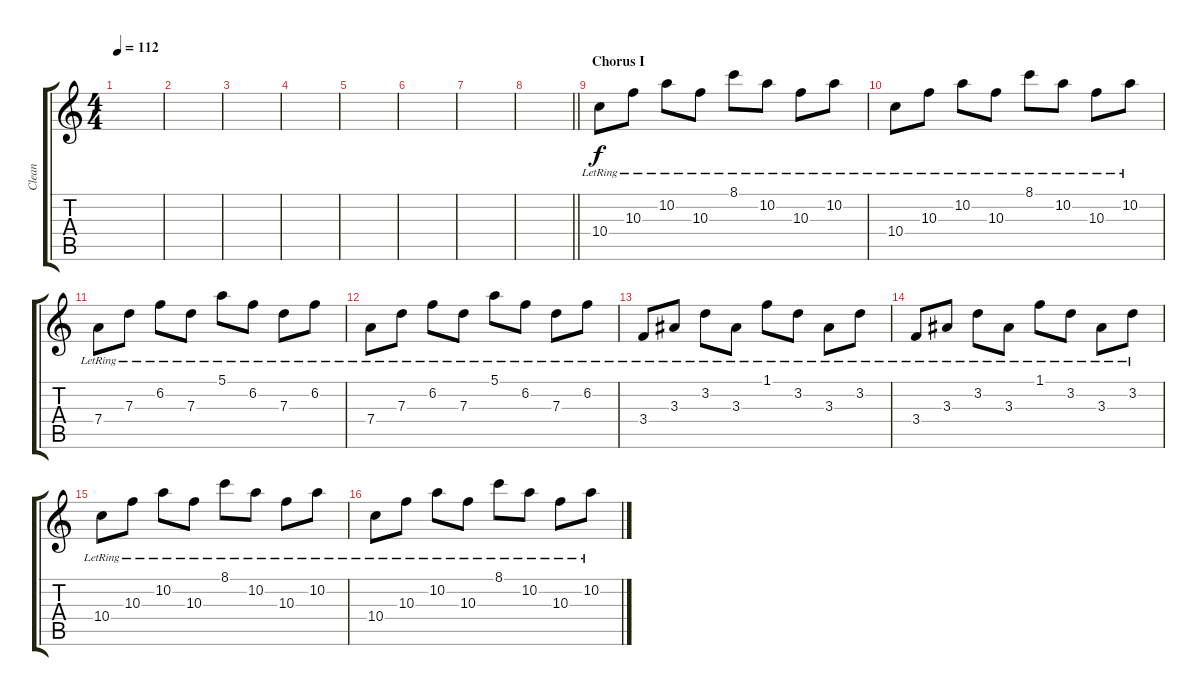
\track ("Clean" "Clean") {instrument acousticguitarsteel}
\staff {score tabs}
\tuning (E4 B3 G3 D3 A2 D2) {hide}
\ts (4 4)
\tempo 112
\clef g2
\ks c
|
|
|
|
|
|
|
\barLineRight lightlight
|
\section ("" "Chorus I")
10.4{lr}.8 10.3{lr}.8 10.2{lr}.8 10.3{lr}.8 8.1{lr}.8 10.2{lr}.8 10.3{lr}.8 10.2{lr}.8 |
10.4{lr}.8 10.3{lr}.8 10.2{lr}.8 10.3{lr}.8 8.1{lr}.8 10.2{lr}.8 10.3{lr}.8 10.2{lr}.8 |
7.4{lr}.8 7.3{lr}.8 6.2{lr}.8 7.3{lr}.8 5.1{lr}.8 6.2{lr}.8 7.3{lr}.8 6.2{lr}.8 |
7.4{lr}.8 7.3{lr}.8 6.2{lr}.8 7.3{lr}.8 5.1{lr}.8 6.2{lr}.8 7.3{lr}.8 6.2{lr}.8 |
3.4{lr}.8 3.3{lr}.8 3.2{lr}.8 3.3{lr}.8 1.1{lr}.8 3.2{lr}.8 3.3{lr}.8 3.2{lr}.8 |
3.4{lr}.8 3.3{lr}.8 3.2{lr}.8 3.3{lr}.8 1.1{lr}.8 3.2{lr}.8 3.3{lr}.8 3.2{lr}.8 |
10.4{lr}.8 10.3{lr}.8 10.2{lr}.8 10.3{lr}.8 8.1{lr}.8 10.2{lr}.8 10.3{lr}.8 10.2{lr}.8 |
10.4{lr}.8 10.3{lr}.8 10.2{lr}.8 10.3{lr}.8 8.1{lr}.8 10.2{lr}.8 10.3{lr}.8 10.2{lr}.8
